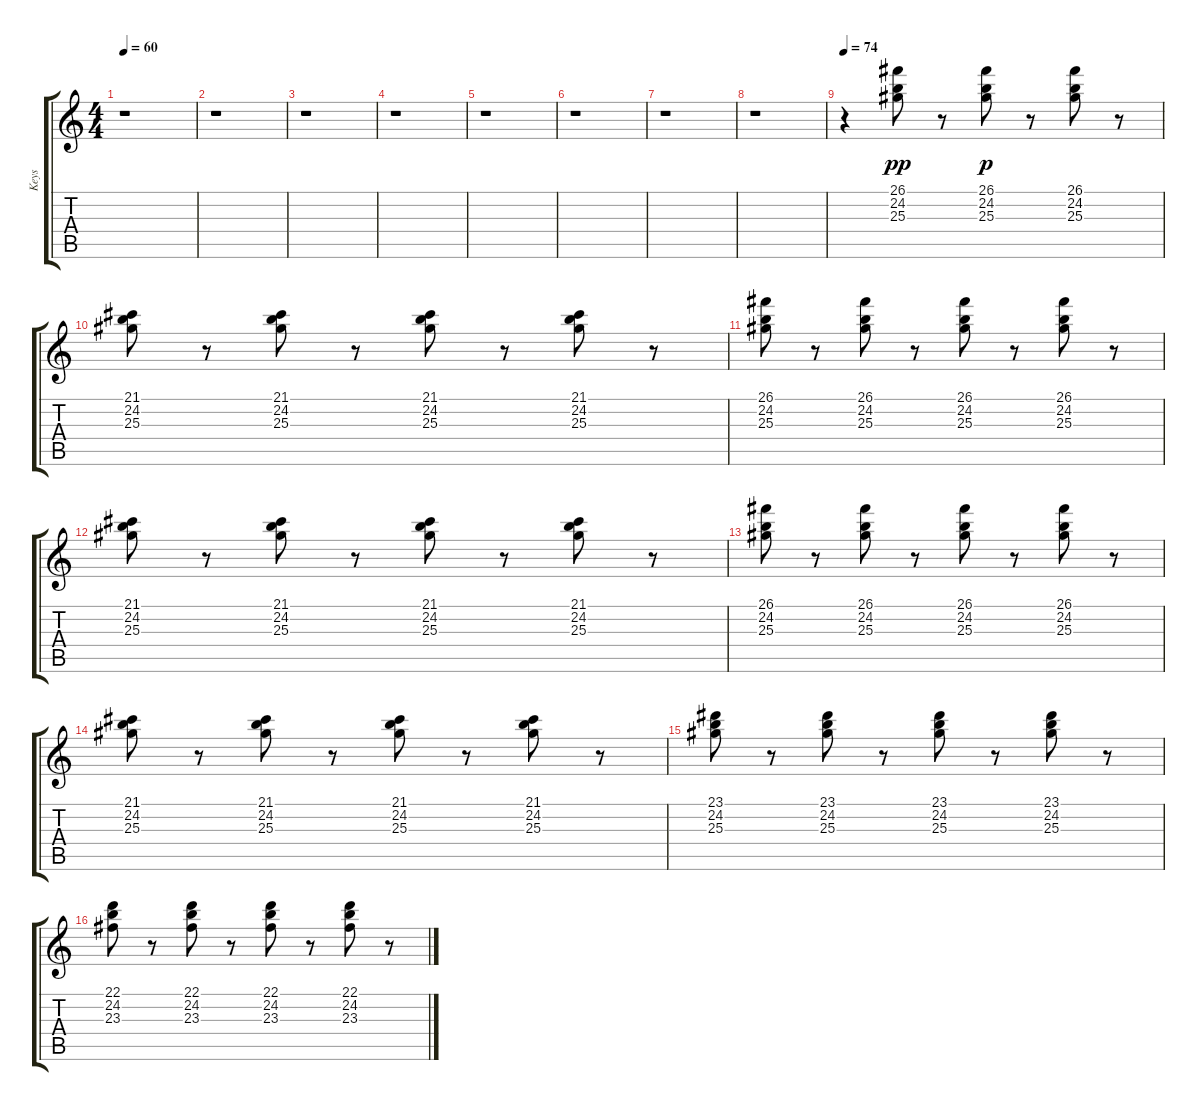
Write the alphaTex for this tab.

\track ("Keys" "Keys") {instrument churchorgan}
\staff {score tabs}
\tuning (E4 B3 G3 D3 A2 E2) {hide}
\ts (4 4)
\tempo 60
\clef g2
\ks c
r.1{dy ff} |
r.1 |
r.1 |
r.1 |
r.1 |
r.1 |
r.1 |
r.1 |
\tempo 74
r.4 (26.1 24.2 25.3).8{dy pp volume 14 balance 7 instrument churchorgan} r.8 (26.1 24.2 25.3).8{dy p} r.8 (26.1 24.2 25.3).8 r.8 |
(21.1 24.2 25.3).8 r.8 (21.1 24.2 25.3).8 r.8 (21.1 24.2 25.3).8 r.8 (21.1 24.2 25.3).8 r.8 |
(26.1 24.2 25.3).8 r.8 (26.1 24.2 25.3).8 r.8 (26.1 24.2 25.3).8 r.8 (26.1 24.2 25.3).8 r.8 |
(21.1 24.2 25.3).8 r.8 (21.1 24.2 25.3).8 r.8 (21.1 24.2 25.3).8 r.8 (21.1 24.2 25.3).8 r.8 |
(26.1 24.2 25.3).8 r.8 (26.1 24.2 25.3).8 r.8 (26.1 24.2 25.3).8 r.8 (26.1 24.2 25.3).8 r.8 |
(21.1 24.2 25.3).8 r.8 (21.1 24.2 25.3).8 r.8 (21.1 24.2 25.3).8 r.8 (21.1 24.2 25.3).8 r.8 |
(23.1 24.2 25.3).8 r.8 (23.1 24.2 25.3).8 r.8 (23.1 24.2 25.3).8 r.8 (23.1 24.2 25.3).8 r.8 |
(22.1 24.2 23.3).8 r.8 (22.1 24.2 23.3).8 r.8 (22.1 24.2 23.3).8 r.8 (22.1 24.2 23.3).8 r.8
